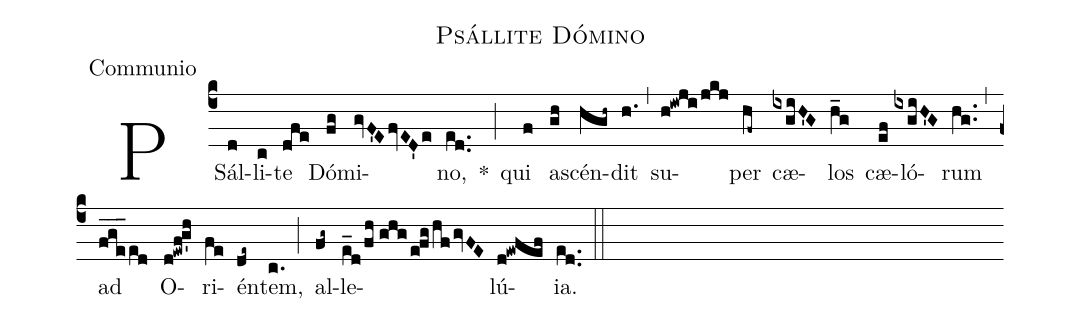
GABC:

name:Psállite Dómino;
office-part:Communio;
%%
(c4) PS{á}l(d)li(c)te(dfe) Dó(fg)mi(gvF'EfvED'e)no,(ed..) *(;)
qui(f) a(gh)scén(hgh~)dit(h.) (,)
su(h!iwji/jkj)per(hf~) cæ(ixgiH'G)los(h_g) cæ(ef)ló(ixgiH'G)rum(hg..) (,)
ad(fge___ed) O(d!ewf!g'h)ri(fe)én(de~)tem,(c.) (;)
al(fg~)le(e_d/fh//ghg/e!fg/hfgvFE)lú(d!ewfef)ia.(ed..) (::)
